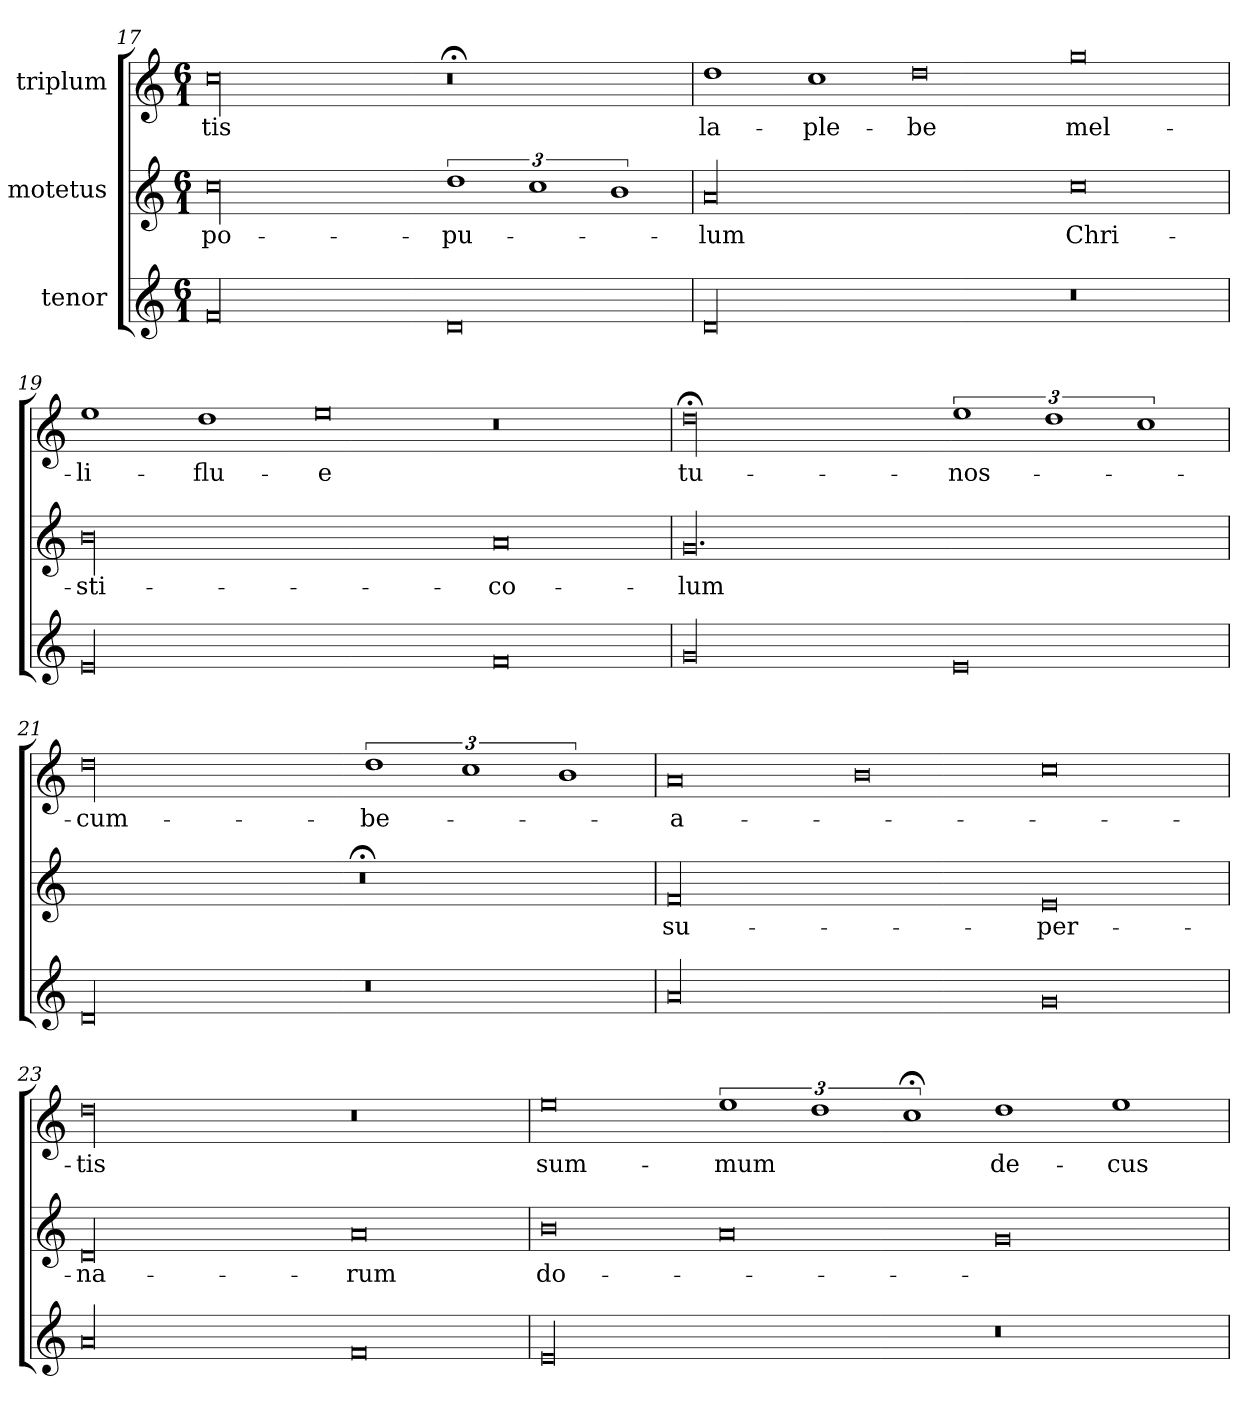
**kern	**kern	**text	**kern	**text
*part3	*part2	*part2	*part1	*part1
*staff3	*staff2	*staff2	*staff1	*staff1
*I"tenor	*I"motetus	*	*I"triplum	*
*clefG2	*clefG2	*	*clefG2	*
*k[]	*k[]	*	*k[]	*
*C:	*C:	*	*C:	*
*M6/1	*M6/1	*	*M6/1	*
=17	=17	=17	=17	=17
00f/	00cc\	po-	00cc\	-tis
0d/	3%2dd\	-pu-	0r;<	.
.	3%2cc\	.	.	.
.	3%2b\	.	.	.
=18	=18	=18	=18	=18
00d/	00a/	-lum	1dd\	la-
.	.	.	1cc\	ple-
.	.	.	0dd\	-be
0r	0cc\	Chri-	0gg\	mel-
=19	=19	=19	=19	=19
00e/	00b\	-sti-	1ee\	-li-
.	.	.	1dd\	-flu-
.	.	.	0ee\	-e
0f/	0a/	-co-	0r	.
=20	=20	=20	=20	=20
00g/	00.g/	-lum	00dd;<\	tu-
0e/	.	.	3%2ee\	nos-
.	.	.	3%2dd\	.
.	.	.	3%2cc\	.
=21	=21	=21	=21	=21
00d/	00.r;<	.	00dd\	cum-
0r	.	.	3%2dd\	be-
.	.	.	3%2cc\	.
.	.	.	3%2b\	.
=22	=22	=22	=22	=22
00a/	00f/	su-	0a/	-a-
.	.	.	0b\	.
0g/	0e/	-per-	0cc\	.
=23	=23	=23	=23	=23
00a/	00d/	-na-	00dd\	-tis
0f/	0a/	-rum	0r	.
=24	=24	=24	=24	=24
00e/	0b\	do-	0ee\	sum-
.	0a/	.	3%2ee\	-mum
.	.	.	3%2dd\	.
.	.	.	3%2cc;<\	.
0r	0g/	.	1dd\	de-
.	.	.	1ee\	-cus
=	=	=	=	=
*-	*-	*-	*-	*-
